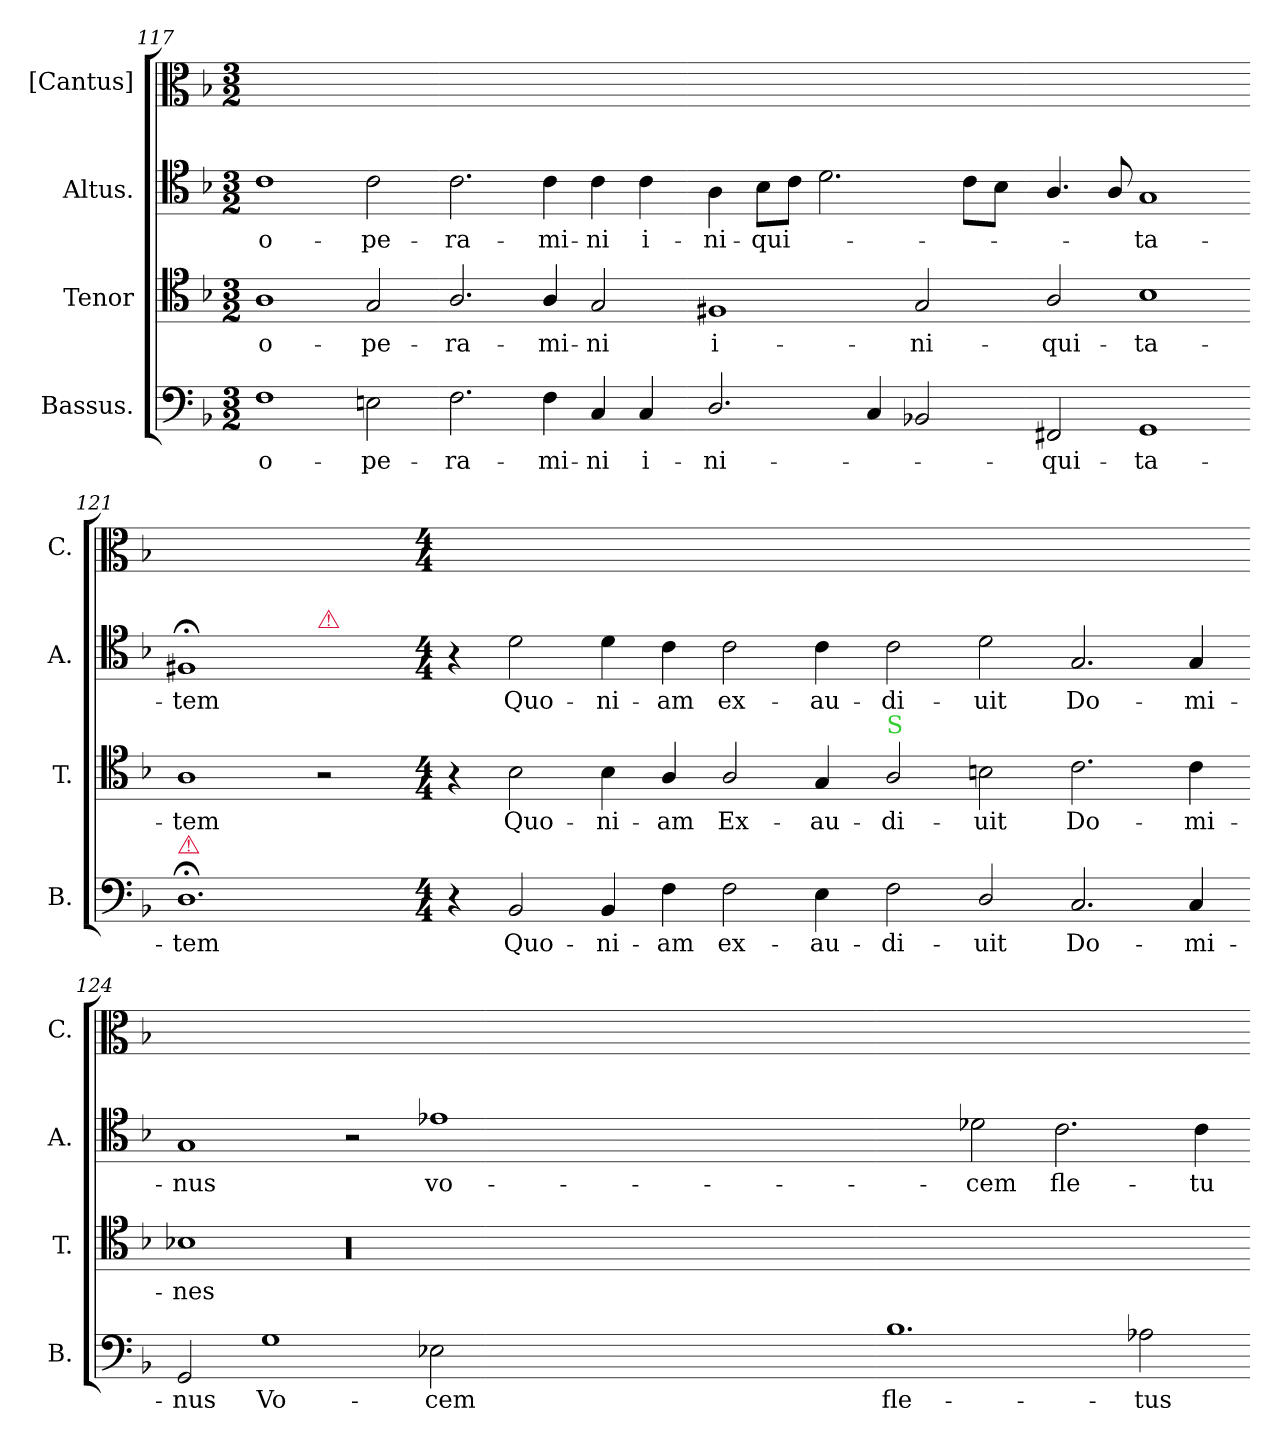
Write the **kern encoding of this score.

**kern	**text	**kern	**text	**kern	**text	**kern
*part4	*part4	*part3	*part3	*part2	*part2	*part1
*staff4	*staff4	*staff3	*staff3	*staff2	*staff2	*staff1
*I"Bassus.	*	*I"Tenor	*	*I"Altus.	*	*I"[Cantus]
*I'B.	*	*I'T.	*	*I'A.	*	*I'C.
*clefF4	*	*clefC4	*	*clefC4	*	*clefC3
*k[b-]	*	*k[b-]	*	*k[b-]	*	*k[b-]
*F:	*	*F:	*	*F:	*	*F:
*M3/2	*	*M3/2	*	*M3/2	*	*M3/2
=117	=117	=117	=117	=117	=117	=117
1F\	o-	1A\	o-	1c\	o-	1.ryy
2En\	-pe-	2G/	-pe-	2c\	-pe-	.
=118-	=118-	=118-	=118-	=118-	=118-	=118-
2.F\	-ra-	2.A/	-ra-	2.c\	-ra-	1.ryy
4F\	-mi-	4A/	-mi-	4c\	-mi-	.
4C/	-ni	2G/	-ni	4c\	-ni	.
4C/	i-	.	.	4c\	i-	.
=119-	=119-	=119-	=119-	=119-	=119-	=119-
2.D/	-ni-	1F#X/	i-	4A\	-ni-	1.ryy
.	.	.	.	8B-\L	-qui-	.
.	.	.	.	8c\J	.	.
.	.	.	.	2.d\	.	.
4C/	.	.	.	.	.	.
2BB-X/	.	2G/	-ni-	.	.	.
.	.	.	.	8c\L	.	.
.	.	.	.	8B-\J	.	.
=120-	=120-	=120-	=120-	=120-	=120-	=120-
2FF#X/	-qui-	2A/	-qui-	4.A/	.	1.ryy
.	.	.	.	8A/	.	.
1GG/	-ta-	1B-\	-ta-	1G/	-ta-	.
=121-	=121-	=121-	=121-	=121-	=121-	=121-
!LO:TX:a:color=crimson:t=⚠	!	!	!	!	!	!
1.D;\	-tem	1A\	-tem	1F#X;</	-tem	1.ryy
!	!	!	!	!LO:TX:a:color=crimson:t=⚠	!	!
.	.	2r	.	2ryy	.	.
=122-	=122-	=122-	=122-	=122-	=122-	=122-
*M4/4	*	*M4/4	*	*M4/4	*	*M4/4
4r	.	4r	.	4r	.	0ryy
2BB-/	Quo-	2B-\	Quo-	2d\	Quo-	.
4BB-/	-ni-	4B-\	-ni-	4d\	-ni-	.
4F\	-am	4A/	-am	4c\	-am	.
2F\	ex-	2A/	Ex-	2c\	ex-	.
4E\	-au-	4G/	-au-	4c\	-au-	.
=123-	=123-	=123-	=123-	=123-	=123-	=123-
!	!	!LO:TX:a:color=limegreen:t=S	!	!	!	!
2F\	-di-	2A/	-di-	2c\	-di-	0ryy
2D/	-uit	2Bn\	-uit	2d\	-uit	.
2.C/	Do-	2.c\	Do-	2.G/	Do-	.
4C/	-mi-	4c\	-mi-	4G/	-mi-	.
=124-	=124-	=124-	=124-	=124-	=124-	=124-
2GG/	-nus	1B-X\	-nes	1G/	-nus	0ryy
1G\	Vo-	.	.	.	.	.
.	.	00r	.	2r	.	.
2E-X\	-cem	.	.	1e-X\	vo-	.
0.ryy	.	.	.	.	.	0.ryy
.	.	.	.	0ryy	.	.
.	.	.	.	2ryy	.	.
=125-	=125-	=125-	=125-	=125-	=125-	=125-
1.B-\	fle-	0ryy	.	2ryy	.	0ryy
.	.	.	.	2d-X\	-cem	.
.	.	.	.	2.c\	fle-	.
2A-X\	-tus	.	.	.	.	.
.	.	.	.	4c\	-tu	.
=-	=-	=-	=-	=-	=-	=-
*-	*-	*-	*-	*-	*-	*-
